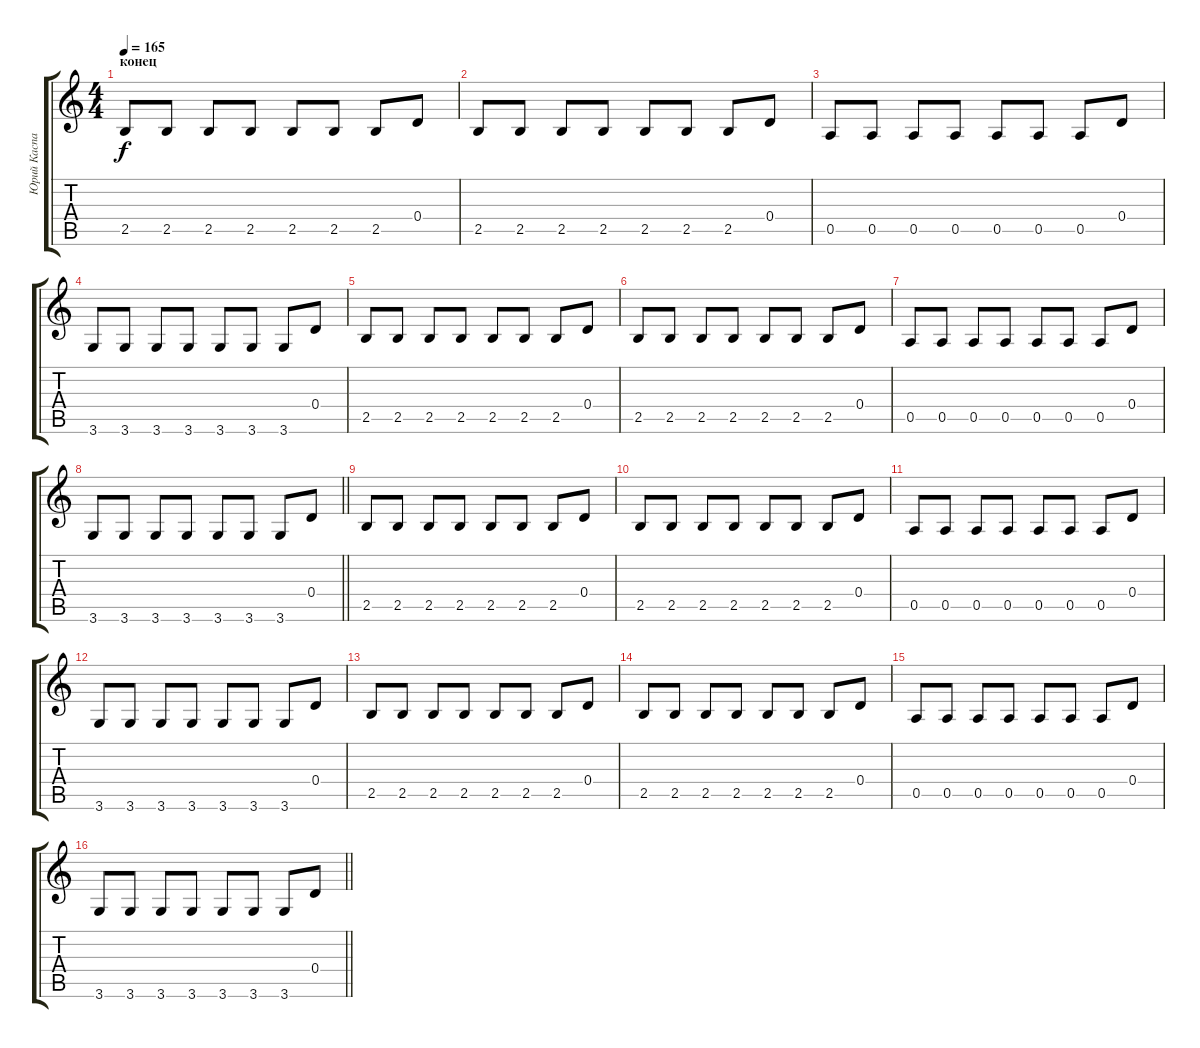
\track ("Юрий Каспарян" "Юрий Каспа") {instrument overdrivenguitar}
\staff {score tabs}
\tuning (E4 B3 G3 D3 A2 E2) {hide}
\ts (4 4)
\section ("" "конец")
\tempo 165
\clef g2
\ks c
2.5.8{dy f} 2.5.8 2.5.8 2.5.8 2.5.8 2.5.8 2.5.8 0.4.8 |
2.5.8 2.5.8 2.5.8 2.5.8 2.5.8 2.5.8 2.5.8 0.4.8 |
0.5.8 0.5.8 0.5.8 0.5.8 0.5.8 0.5.8 0.5.8 0.4.8 |
3.6.8 3.6.8 3.6.8 3.6.8 3.6.8 3.6.8 3.6.8 0.4.8 |
2.5.8 2.5.8 2.5.8 2.5.8 2.5.8 2.5.8 2.5.8 0.4.8 |
2.5.8 2.5.8 2.5.8 2.5.8 2.5.8 2.5.8 2.5.8 0.4.8 |
0.5.8 0.5.8 0.5.8 0.5.8 0.5.8 0.5.8 0.5.8 0.4.8 |
\barLineRight lightlight
3.6.8 3.6.8 3.6.8 3.6.8 3.6.8 3.6.8 3.6.8 0.4.8 |
2.5.8 2.5.8 2.5.8 2.5.8 2.5.8 2.5.8 2.5.8 0.4.8 |
2.5.8 2.5.8 2.5.8 2.5.8 2.5.8 2.5.8 2.5.8 0.4.8 |
0.5.8 0.5.8 0.5.8 0.5.8 0.5.8 0.5.8 0.5.8 0.4.8 |
3.6.8 3.6.8 3.6.8 3.6.8 3.6.8 3.6.8 3.6.8 0.4.8 |
2.5.8 2.5.8 2.5.8 2.5.8 2.5.8 2.5.8 2.5.8 0.4.8 |
2.5.8 2.5.8 2.5.8 2.5.8 2.5.8 2.5.8 2.5.8 0.4.8 |
0.5.8 0.5.8 0.5.8 0.5.8 0.5.8 0.5.8 0.5.8 0.4.8 |
\barLineRight lightlight
3.6.8 3.6.8 3.6.8 3.6.8 3.6.8 3.6.8 3.6.8 0.4.8
